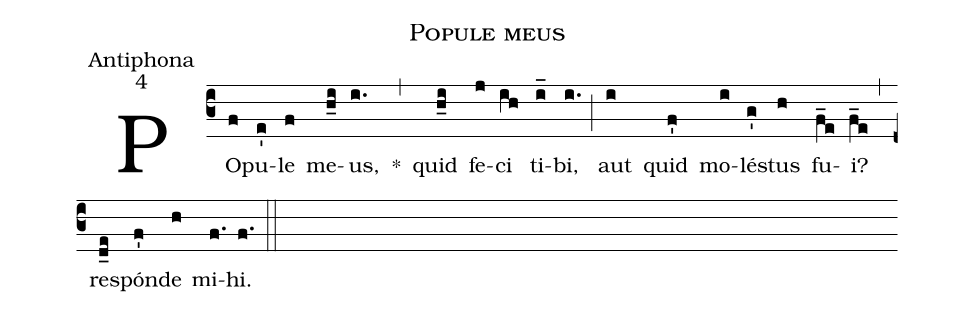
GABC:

name:Popule meus;
office-part:Antiphona;
mode:4;
%%
(c3) PO(f)pu(e')le(f) me(h_i)us,(i.) *(,) quid(h_i) fe(j)ci(ih) ti(i_)bi,(i.) (;) aut(i) quid(f') mo(i)lé(g')stus(h) fu(f_e)i?(f_e) (,) re(d_e)spón(f')de(h) mi(f.)hi.(f.) (::)
